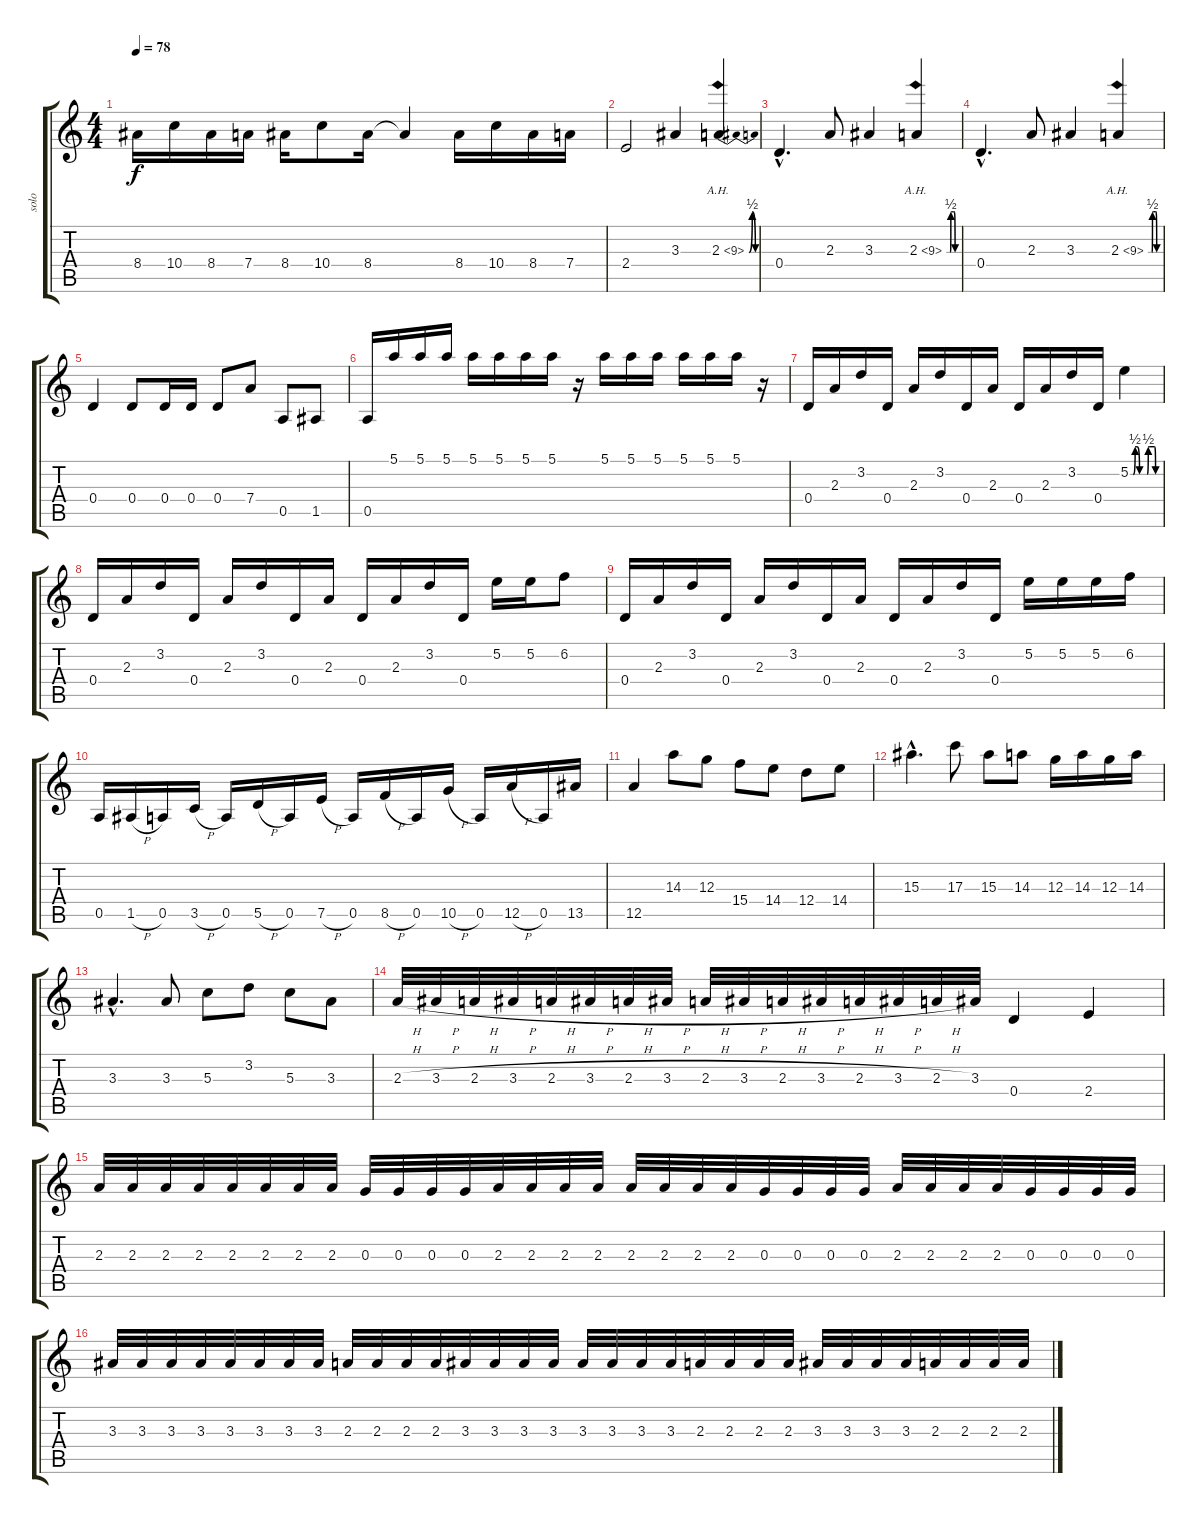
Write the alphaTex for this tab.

\track ("solo" "solo") {instrument distortionguitar}
\staff {score tabs}
\tuning (E4 B3 G3 D3 A2 D2) {hide}
\ts (4 4)
\tempo 78
\clef g2
\ks c
8.4.16{dy f} 10.4.16 8.4.16 7.4.16 8.4.16 10.4.8 8.4.16 8.4{t}.4 8.4.16 10.4.16 8.4.16 7.4.16 |
2.4.2 3.3.4 2.3{be (bendrelease 0 0 27 2 40 2 60 0) ah 7}.4 |
0.4{hac}.4{d} 2.3.8 3.3.4 2.3{be (custom 0 0 20 0 22 2 24 2 26 2 30 2 37 2 41 2 45 0 60 0) ah 7}.4 |
0.4{hac}.4{d} 2.3.8 3.3.4 2.3{be (custom 0 0 20 0 22 2 24 2 26 2 30 2 37 2 41 2 45 0 60 0) ah 7}.4 |
0.4.4 0.4.8 0.4.16 0.4.16 0.4.8 7.4.8 0.5.8 1.5.8 |
0.5.16 5.1.16 5.1.16 5.1.16 5.1.16 5.1.16 5.1.16 5.1.16 r.16 5.1.16 5.1.16 5.1.16 5.1.16 5.1.16 5.1.16 r.16 |
0.4.16 2.3.16 3.2.16 0.4.16 2.3.16 3.2.16 0.4.16 2.3.16 0.4.16 2.3.16 3.2.16 0.4.16 5.2{be (custom 0 0 6 0 10 2 12 2 14 2 19 0 24 0 30 0 35 0 37 2 40 2 50 2 52 0 60 0)}.4 |
0.4.16 2.3.16 3.2.16 0.4.16 2.3.16 3.2.16 0.4.16 2.3.16 0.4.16 2.3.16 3.2.16 0.4.16 5.2.16 5.2.16 6.2.8 |
0.4.16 2.3.16 3.2.16 0.4.16 2.3.16 3.2.16 0.4.16 2.3.16 0.4.16 2.3.16 3.2.16 0.4.16 5.2.16 5.2.16 5.2.16 6.2.16 |
0.5.16 1.5{h}.16 0.5.16 3.5{h}.16 0.5.16 5.5{h}.16 0.5.16 7.5{h}.16 0.5.16 8.5{h}.16 0.5.16 10.5{h}.16 0.5.16 12.5{h}.16 0.5.16 13.5.16 |
12.5.4 14.3.8 12.3.8 15.4.8 14.4.8 12.4.8 14.4.8 |
15.3{hac}.4{d} 17.3.8 15.3.8 14.3.8 12.3.16 14.3.16 12.3.16 14.3.16 |
3.3{hac}.4{d} 3.3.8 5.3.8 3.2.8 5.3.8 3.3.8 |
2.3{h}.32 3.3{h}.32 2.3{h}.32 3.3{h}.32 2.3{h}.32 3.3{h}.32 2.3{h}.32 3.3{h}.32 2.3{h}.32 3.3{h}.32 2.3{h}.32 3.3{h}.32 2.3{h}.32 3.3{h}.32 2.3{h}.32 3.3.32 0.4.4 2.4.4 |
2.3.32 2.3.32 2.3.32 2.3.32 2.3.32 2.3.32 2.3.32 2.3.32 0.3.32 0.3.32 0.3.32 0.3.32 2.3.32 2.3.32 2.3.32 2.3.32 2.3.32 2.3.32 2.3.32 2.3.32 0.3.32 0.3.32 0.3.32 0.3.32 2.3.32 2.3.32 2.3.32 2.3.32 0.3.32 0.3.32 0.3.32 0.3.32 |
3.3.32 3.3.32 3.3.32 3.3.32 3.3.32 3.3.32 3.3.32 3.3.32 2.3.32 2.3.32 2.3.32 2.3.32 3.3.32 3.3.32 3.3.32 3.3.32 3.3.32 3.3.32 3.3.32 3.3.32 2.3.32 2.3.32 2.3.32 2.3.32 3.3.32 3.3.32 3.3.32 3.3.32 2.3.32 2.3.32 2.3.32 2.3.32
